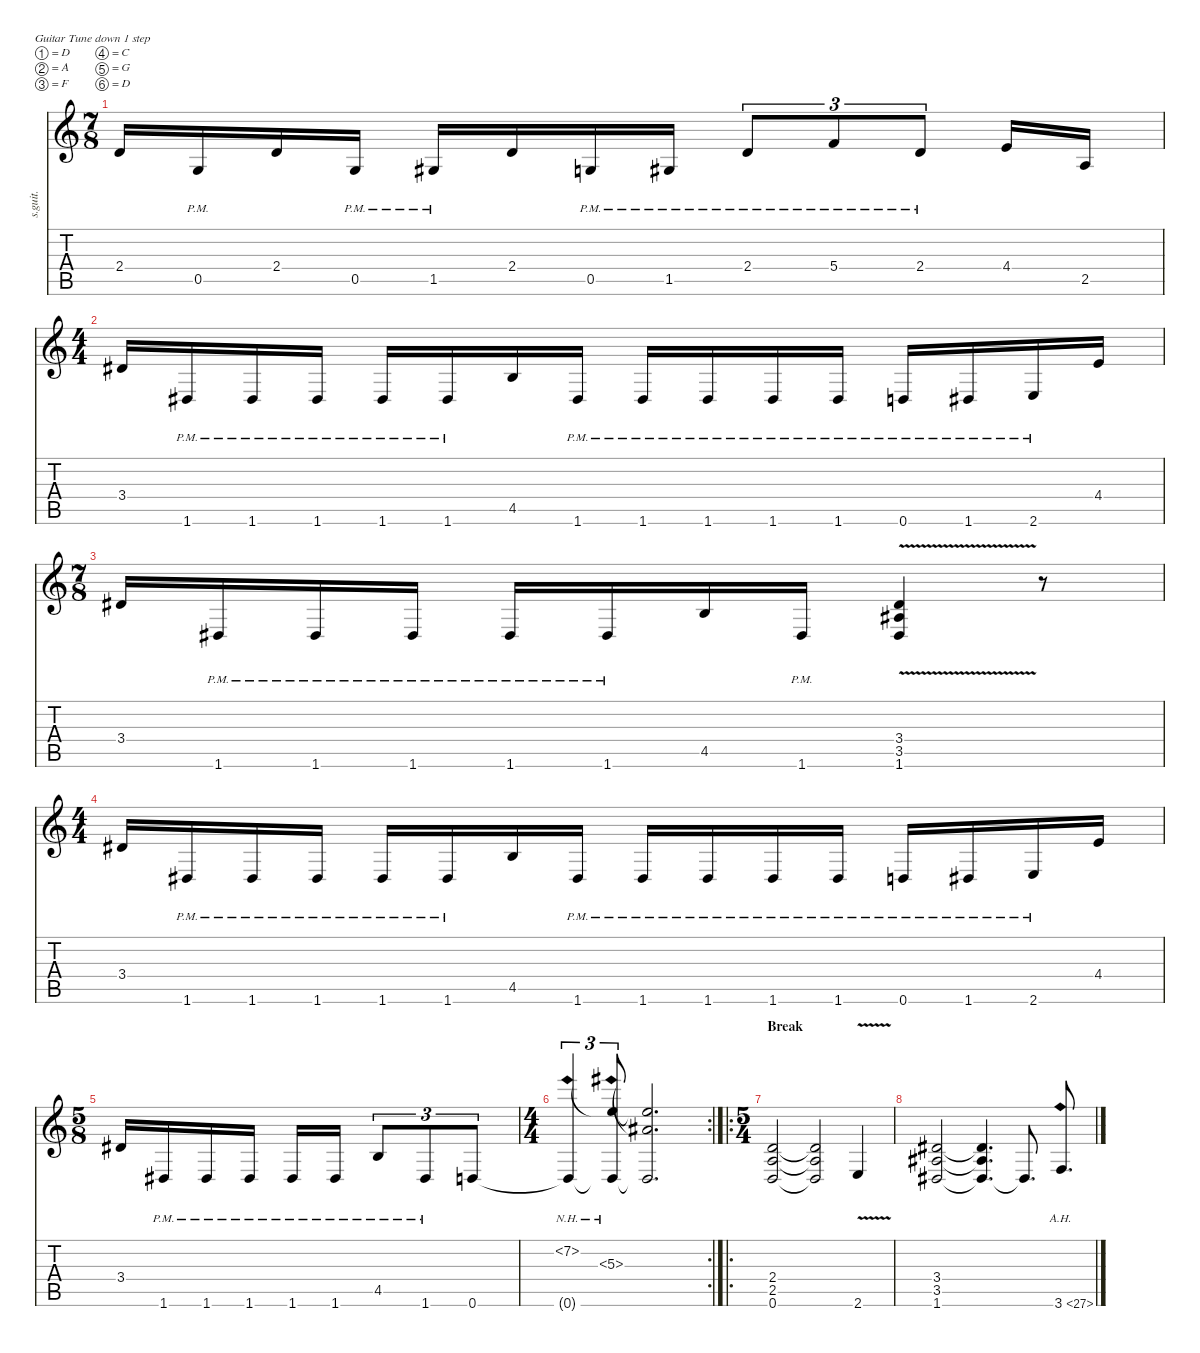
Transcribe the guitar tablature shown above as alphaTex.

\defaultSystemsLayout 4
\hideDynamics
\bracketExtendMode nobrackets
\track ("Christian Muenzer" "s.guit.") {instrument distortionguitar}
\staff {score tabs}
\tuning (D4 A3 F3 C3 G2 D2)
\ts (7 8)
\beaming (8 2 2 2 2)
\tempo (120 hide)
\clef g2
\ks c
2.4.16{lyrics (0 "") lyrics (1 "") lyrics (2 "") lyrics (3 "") lyrics (4 "") dy f} 0.5{pm}.16{lyrics (0 "") lyrics (1 "") lyrics (2 "") lyrics (3 "") lyrics (4 "")} 2.4.16{lyrics (0 "") lyrics (1 "") lyrics (2 "") lyrics (3 "") lyrics (4 "")} 0.5{pm}.16{lyrics (0 "") lyrics (1 "") lyrics (2 "") lyrics (3 "") lyrics (4 "")} 1.5{pm acc #}.16{lyrics (0 "") lyrics (1 "") lyrics (2 "") lyrics (3 "") lyrics (4 "")} 2.4.16{lyrics (0 "") lyrics (1 "") lyrics (2 "") lyrics (3 "") lyrics (4 "")} 0.5{pm}.16{lyrics (0 "") lyrics (1 "") lyrics (2 "") lyrics (3 "") lyrics (4 "")} 1.5{pm acc #}.16{lyrics (0 "") lyrics (1 "") lyrics (2 "") lyrics (3 "") lyrics (4 "")} 2.4{pm}.8{tu (3 2) lyrics (0 "") lyrics (1 "") lyrics (2 "") lyrics (3 "") lyrics (4 "")} 5.4{pm}.8{tu (3 2) lyrics (0 "") lyrics (1 "") lyrics (2 "") lyrics (3 "") lyrics (4 "")} 2.4{pm}.8{tu (3 2) lyrics (0 "") lyrics (1 "") lyrics (2 "") lyrics (3 "") lyrics (4 "")} 4.4.16{lyrics (0 "") lyrics (1 "") lyrics (2 "") lyrics (3 "") lyrics (4 "")} 2.5.16{lyrics (0 "") lyrics (1 "") lyrics (2 "") lyrics (3 "") lyrics (4 "")} |
\ts (4 4)
\beaming (8 2 2 2 2)
3.4{acc #}.16{lyrics (0 "") lyrics (1 "") lyrics (2 "") lyrics (3 "") lyrics (4 "")} 1.6{pm acc #}.16{lyrics (0 "") lyrics (1 "") lyrics (2 "") lyrics (3 "") lyrics (4 "")} 1.6{pm acc #}.16{lyrics (0 "") lyrics (1 "") lyrics (2 "") lyrics (3 "") lyrics (4 "")} 1.6{pm acc #}.16{lyrics (0 "") lyrics (1 "") lyrics (2 "") lyrics (3 "") lyrics (4 "")} 1.6{pm acc #}.16{lyrics (0 "") lyrics (1 "") lyrics (2 "") lyrics (3 "") lyrics (4 "")} 1.6{pm acc #}.16{lyrics (0 "") lyrics (1 "") lyrics (2 "") lyrics (3 "") lyrics (4 "")} 4.5.16{lyrics (0 "") lyrics (1 "") lyrics (2 "") lyrics (3 "") lyrics (4 "")} 1.6{pm acc #}.16{lyrics (0 "") lyrics (1 "") lyrics (2 "") lyrics (3 "") lyrics (4 "")} 1.6{pm acc #}.16{lyrics (0 "") lyrics (1 "") lyrics (2 "") lyrics (3 "") lyrics (4 "")} 1.6{pm acc #}.16{lyrics (0 "") lyrics (1 "") lyrics (2 "") lyrics (3 "") lyrics (4 "")} 1.6{pm acc #}.16{lyrics (0 "") lyrics (1 "") lyrics (2 "") lyrics (3 "") lyrics (4 "")} 1.6{pm acc #}.16{lyrics (0 "") lyrics (1 "") lyrics (2 "") lyrics (3 "") lyrics (4 "")} 0.6{pm}.16{lyrics (0 "") lyrics (1 "") lyrics (2 "") lyrics (3 "") lyrics (4 "")} 1.6{pm acc #}.16{lyrics (0 "") lyrics (1 "") lyrics (2 "") lyrics (3 "") lyrics (4 "")} 2.6{pm}.16{lyrics (0 "") lyrics (1 "") lyrics (2 "") lyrics (3 "") lyrics (4 "")} 4.4.16{lyrics (0 "") lyrics (1 "") lyrics (2 "") lyrics (3 "") lyrics (4 "")} |
\ts (7 8)
\beaming (8 2 2 2 2)
3.4{acc #}.16{lyrics (0 "") lyrics (1 "") lyrics (2 "") lyrics (3 "") lyrics (4 "")} 1.6{pm acc #}.16{lyrics (0 "") lyrics (1 "") lyrics (2 "") lyrics (3 "") lyrics (4 "")} 1.6{pm acc #}.16{lyrics (0 "") lyrics (1 "") lyrics (2 "") lyrics (3 "") lyrics (4 "")} 1.6{pm acc #}.16{lyrics (0 "") lyrics (1 "") lyrics (2 "") lyrics (3 "") lyrics (4 "")} 1.6{pm acc #}.16{lyrics (0 "") lyrics (1 "") lyrics (2 "") lyrics (3 "") lyrics (4 "")} 1.6{pm acc #}.16{lyrics (0 "") lyrics (1 "") lyrics (2 "") lyrics (3 "") lyrics (4 "")} 4.5.16{lyrics (0 "") lyrics (1 "") lyrics (2 "") lyrics (3 "") lyrics (4 "")} 1.6{pm acc #}.16{lyrics (0 "") lyrics (1 "") lyrics (2 "") lyrics (3 "") lyrics (4 "")} (3.4{v acc #} 3.5{v acc #} 1.6{v acc #}).4{lyrics (0 "") lyrics (1 "") lyrics (2 "") lyrics (3 "") lyrics (4 "")} r.8 |
\ts (4 4)
\beaming (8 2 2 2 2)
3.4{acc #}.16{lyrics (0 "") lyrics (1 "") lyrics (2 "") lyrics (3 "") lyrics (4 "")} 1.6{pm acc #}.16{lyrics (0 "") lyrics (1 "") lyrics (2 "") lyrics (3 "") lyrics (4 "")} 1.6{pm acc #}.16{lyrics (0 "") lyrics (1 "") lyrics (2 "") lyrics (3 "") lyrics (4 "")} 1.6{pm acc #}.16{lyrics (0 "") lyrics (1 "") lyrics (2 "") lyrics (3 "") lyrics (4 "")} 1.6{pm acc #}.16{lyrics (0 "") lyrics (1 "") lyrics (2 "") lyrics (3 "") lyrics (4 "")} 1.6{pm acc #}.16{lyrics (0 "") lyrics (1 "") lyrics (2 "") lyrics (3 "") lyrics (4 "")} 4.5.16{lyrics (0 "") lyrics (1 "") lyrics (2 "") lyrics (3 "") lyrics (4 "")} 1.6{pm acc #}.16{lyrics (0 "") lyrics (1 "") lyrics (2 "") lyrics (3 "") lyrics (4 "")} 1.6{pm acc #}.16{lyrics (0 "") lyrics (1 "") lyrics (2 "") lyrics (3 "") lyrics (4 "")} 1.6{pm acc #}.16{lyrics (0 "") lyrics (1 "") lyrics (2 "") lyrics (3 "") lyrics (4 "")} 1.6{pm acc #}.16{lyrics (0 "") lyrics (1 "") lyrics (2 "") lyrics (3 "") lyrics (4 "")} 1.6{pm acc #}.16{lyrics (0 "") lyrics (1 "") lyrics (2 "") lyrics (3 "") lyrics (4 "")} 0.6{pm}.16{lyrics (0 "") lyrics (1 "") lyrics (2 "") lyrics (3 "") lyrics (4 "")} 1.6{pm acc #}.16{lyrics (0 "") lyrics (1 "") lyrics (2 "") lyrics (3 "") lyrics (4 "")} 2.6{pm}.16{lyrics (0 "") lyrics (1 "") lyrics (2 "") lyrics (3 "") lyrics (4 "")} 4.4.16{lyrics (0 "") lyrics (1 "") lyrics (2 "") lyrics (3 "") lyrics (4 "")} |
\ts (5 8)
\beaming (8 2 2 2 2)
3.4{acc #}.16{lyrics (0 "") lyrics (1 "") lyrics (2 "") lyrics (3 "") lyrics (4 "")} 1.6{pm acc #}.16{lyrics (0 "") lyrics (1 "") lyrics (2 "") lyrics (3 "") lyrics (4 "")} 1.6{pm acc #}.16{lyrics (0 "") lyrics (1 "") lyrics (2 "") lyrics (3 "") lyrics (4 "")} 1.6{pm acc #}.16{lyrics (0 "") lyrics (1 "") lyrics (2 "") lyrics (3 "") lyrics (4 "")} 1.6{pm acc #}.16{lyrics (0 "") lyrics (1 "") lyrics (2 "") lyrics (3 "") lyrics (4 "")} 1.6{pm acc #}.16{lyrics (0 "") lyrics (1 "") lyrics (2 "") lyrics (3 "") lyrics (4 "")} 4.5{pm}.8{tu (3 2) lyrics (0 "") lyrics (1 "") lyrics (2 "") lyrics (3 "") lyrics (4 "")} 1.6{pm acc #}.8{tu (3 2) lyrics (0 "") lyrics (1 "") lyrics (2 "") lyrics (3 "") lyrics (4 "")} 0.6.8{tu (3 2) lyrics (0 "") lyrics (1 "") lyrics (2 "") lyrics (3 "") lyrics (4 "")} |
\rc 2
\ts (4 4)
\beaming (8 2 2 2 2)
(7.2{nh} 0.6{t}).4{tu (3 2) lyrics (0 "") lyrics (1 "") lyrics (2 "") lyrics (3 "") lyrics (4 "")} (7.2{t} 5.3{nh acc #} 0.6{t}).8{tu (3 2) lyrics (0 "") lyrics (1 "") lyrics (2 "") lyrics (3 "") lyrics (4 "")} (7.2{t} 5.3{t acc #} 0.6{t}).2{d lyrics (0 "") lyrics (1 "") lyrics (2 "") lyrics (3 "") lyrics (4 "")} |
\ro
\ts (5 4)
\beaming (8 2 2 2 2)
\section ("" "Break")
(2.4 2.5 0.6).2{lyrics (0 "") lyrics (1 "") lyrics (2 "") lyrics (3 "") lyrics (4 "")} (2.4{t} 2.5{t} 0.6{t}).2{lyrics (0 "") lyrics (1 "") lyrics (2 "") lyrics (3 "") lyrics (4 "")} 2.6{v}.4{lyrics (0 "") lyrics (1 "") lyrics (2 "") lyrics (3 "") lyrics (4 "")} |
(3.4{acc #} 3.5{acc #} 1.6{acc #}).2{lyrics (0 "") lyrics (1 "") lyrics (2 "") lyrics (3 "") lyrics (4 "")} (3.4{t acc #} 3.5{t acc #} 1.6{t acc #}).4{d lyrics (0 "") lyrics (1 "") lyrics (2 "") lyrics (3 "") lyrics (4 "")} 1.6{t acc #}.8{d lyrics (0 "") lyrics (1 "") lyrics (2 "") lyrics (3 "") lyrics (4 "")} 3.6{ah 24}.8{d lyrics (0 "") lyrics (1 "") lyrics (2 "") lyrics (3 "") lyrics (4 "")}
